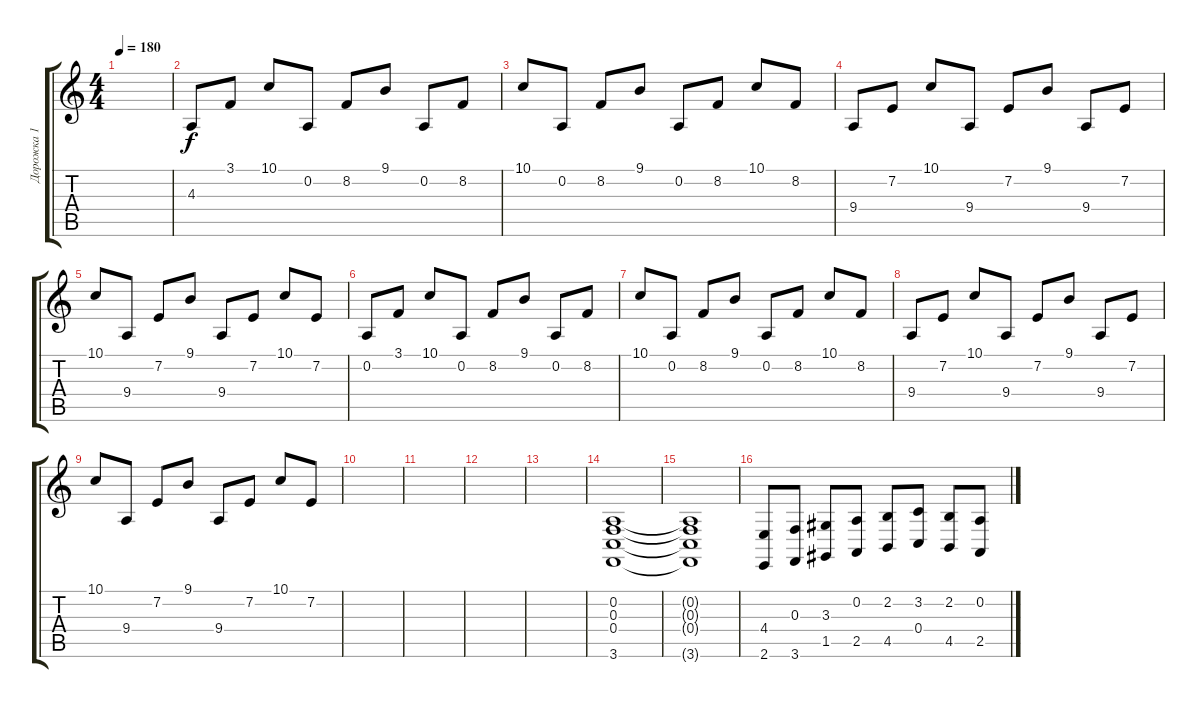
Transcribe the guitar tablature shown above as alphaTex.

\track ("Дорожка 1" "Дорожка 1") {instrument stringensemble1}
\staff {score tabs}
\tuning (D4 A3 F3 C3 G2 D2) {hide}
\ts (4 4)
\tempo 180
\clef g2
\ks c
|
4.3.8 3.1.8 10.1.8 0.2.8 8.2.8 9.1.8 0.2.8 8.2.8 |
10.1.8 0.2.8 8.2.8 9.1.8 0.2.8 8.2.8 10.1.8 8.2.8 |
9.4.8 7.2.8 10.1.8 9.4.8 7.2.8 9.1.8 9.4.8 7.2.8 |
10.1.8 9.4.8 7.2.8 9.1.8 9.4.8 7.2.8 10.1.8 7.2.8 |
0.2.8 3.1.8 10.1.8 0.2.8 8.2.8 9.1.8 0.2.8 8.2.8 |
10.1.8 0.2.8 8.2.8 9.1.8 0.2.8 8.2.8 10.1.8 8.2.8 |
9.4.8 7.2.8 10.1.8 9.4.8 7.2.8 9.1.8 9.4.8 7.2.8 |
10.1.8 9.4.8 7.2.8 9.1.8 9.4.8 7.2.8 10.1.8 7.2.8 |
|
|
|
|
(0.2 0.3 0.4 3.6).1 |
(0.2{t} 0.3{t} 0.4{t} 3.6{t}).1 |
(4.4 2.6).8 (0.3 3.6).8 (3.3 1.5).8 (0.2 2.5).8 (2.2 4.5).8 (3.2 0.4).8 (2.2 4.5).8 (0.2 2.5).8
